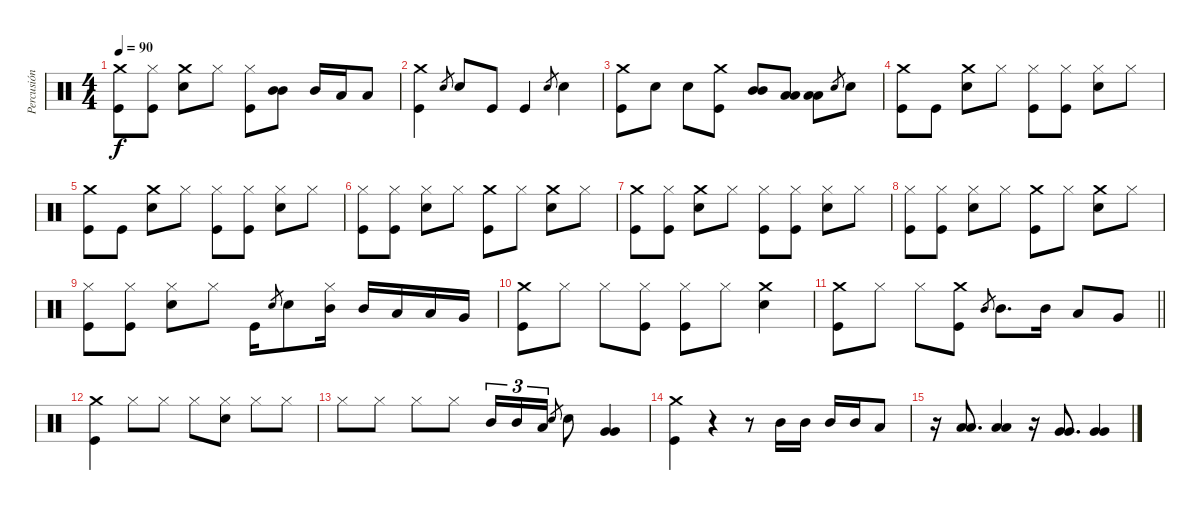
\track ("Percusión" "Percusión") {instrument percussion}
\staff {score}
\articulation defaults
\ts (4 4)
\tempo 90
\clef neutral
\ks c
("Crash medium (hit)" "Kick (hit)").8{dy f} ("Hi-Hat (closed)" "Kick (hit)").8 ("Crash medium (hit)" "Snare (hit) 2").8 "Hi-Hat (closed)".8 ("Hi-Hat (closed)" "Kick (hit)").8 ("Mid Tom (hit)" "Mid Tom (hit)").8 "Mid Tom (hit)".16 "Low Tom (hit)".16 "Low Tom (hit)".8 |
("Crash medium (hit)" "Kick (hit)").4 "Snare (hit) 2".8{gr} "Snare (hit) 2".8 "Kick (hit)".8 "Kick (hit)".4 "Snare (hit) 2".8{gr} "Snare (hit) 2".4 |
("Crash medium (hit)" "Kick (hit)").8 "Snare (hit) 2".8 "Snare (hit) 2".8 ("Crash medium (hit)" "Kick (hit)").8 ("Mid Tom (hit)" "Mid Tom (hit)").8 ("Low Tom (hit)" "Low Tom (hit)").8 ("Low Tom (hit)" "Low Tom (hit)").8 "Snare (hit) 2".8{gr} "Snare (hit) 2".8 |
("Crash medium (hit)" "Kick (hit)").8 "Kick (hit)".8 ("Crash medium (hit)" "Snare (hit) 2").8 "Hi-Hat (closed)".8 ("Hi-Hat (closed)" "Kick (hit)").8 ("Hi-Hat (closed)" "Kick (hit)").8 ("Hi-Hat (closed)" "Snare (hit) 2").8 "Hi-Hat (closed)".8 |
("Crash medium (hit)" "Kick (hit)").8 "Kick (hit)".8 ("Crash medium (hit)" "Snare (hit) 2").8 "Hi-Hat (closed)".8 ("Hi-Hat (closed)" "Kick (hit)").8 ("Hi-Hat (closed)" "Kick (hit)").8 ("Hi-Hat (closed)" "Snare (hit) 2").8 "Hi-Hat (closed)".8 |
("Hi-Hat (closed)" "Kick (hit)").8 ("Hi-Hat (closed)" "Kick (hit)").8 ("Hi-Hat (closed)" "Snare (hit) 2").8 "Hi-Hat (closed)".8 ("Crash medium (hit)" "Kick (hit)").8 "Hi-Hat (closed)".8 ("Crash medium (hit)" "Snare (hit) 2").8 "Hi-Hat (closed)".8 |
("Crash medium (hit)" "Kick (hit)").8 ("Hi-Hat (closed)" "Kick (hit)").8 ("Crash medium (hit)" "Snare (hit) 2").8 "Hi-Hat (closed)".8 ("Hi-Hat (closed)" "Kick (hit)").8 ("Hi-Hat (closed)" "Kick (hit)").8 ("Hi-Hat (closed)" "Snare (hit) 2").8 "Hi-Hat (closed)".8 |
("Hi-Hat (closed)" "Kick (hit)").8 ("Hi-Hat (closed)" "Kick (hit)").8 ("Hi-Hat (closed)" "Snare (hit) 2").8 "Hi-Hat (closed)".8 ("Crash medium (hit)" "Kick (hit)").8 "Hi-Hat (closed)".8 ("Crash medium (hit)" "Snare (hit) 2").8 "Hi-Hat (closed)".8 |
("Hi-Hat (closed)" "Kick (hit)").8 ("Hi-Hat (closed)" "Kick (hit)").8 ("Hi-Hat (closed)" "Snare (hit) 2").8 "Hi-Hat (closed)".8 "Kick (hit)".16 "Snare (hit) 2".8{gr} "Snare (hit) 2".8 ("Hi-Hat (closed)" "Mid Tom (hit)").16 "Mid Tom (hit)".16 "Low Tom (hit)".16 "Low Tom (hit)".16 "Very Low Tom (hit)".16 |
("Crash medium (hit)" "Kick (hit)").8 "Hi-Hat (closed)".8 "Hi-Hat (closed)".8 ("Hi-Hat (closed)" "Kick (hit)").8 ("Hi-Hat (closed)" "Kick (hit)").8 "Hi-Hat (closed)".8 ("Crash medium (hit)" "Snare (hit) 2").4 |
\barLineRight lightlight
("Crash medium (hit)" "Kick (hit)").8 "Hi-Hat (closed)".8 "Hi-Hat (closed)".8 ("Crash medium (hit)" "Kick (hit)").8 "Mid Tom (hit)".8{gr} "Mid Tom (hit)".8{d} "Mid Tom (hit)".16 "Low Tom (hit)".8 "Very Low Tom (hit)".8 |
("Crash medium (hit)" "Kick (hit)").4 "Hi-Hat (closed)".8 "Hi-Hat (closed)".8 "Hi-Hat (closed)".8 ("Hi-Hat (closed)" "Snare (hit) 2").8 "Hi-Hat (closed)".8 "Hi-Hat (closed)".8 |
"Hi-Hat (closed)".8 "Hi-Hat (closed)".8 "Hi-Hat (closed)".8 "Hi-Hat (closed)".8 "Mid Tom (hit)".16{tu (3 2)} "Mid Tom (hit)".16{tu (3 2)} "Low Tom (hit)".16{tu (3 2)} "Snare (hit) 2".8{gr} "Snare (hit) 2".8 ("Very Low Tom (hit)" "Very Low Tom (hit)").4 |
("Crash medium (hit)" "Kick (hit)").4 r.4 r.8 "Mid Tom (hit)".16 "Mid Tom (hit)".16 "Mid Tom (hit)".16 "Mid Tom (hit)".16 "Low Tom (hit)".8 |
r.16 ("Low Tom (hit)" "Low Tom (hit)").8{d} ("Low Tom (hit)" "Low Tom (hit)").4 r.16 ("Very Low Tom (hit)" "Very Low Tom (hit)").8{d} ("Very Low Tom (hit)" "Very Low Tom (hit)").4
